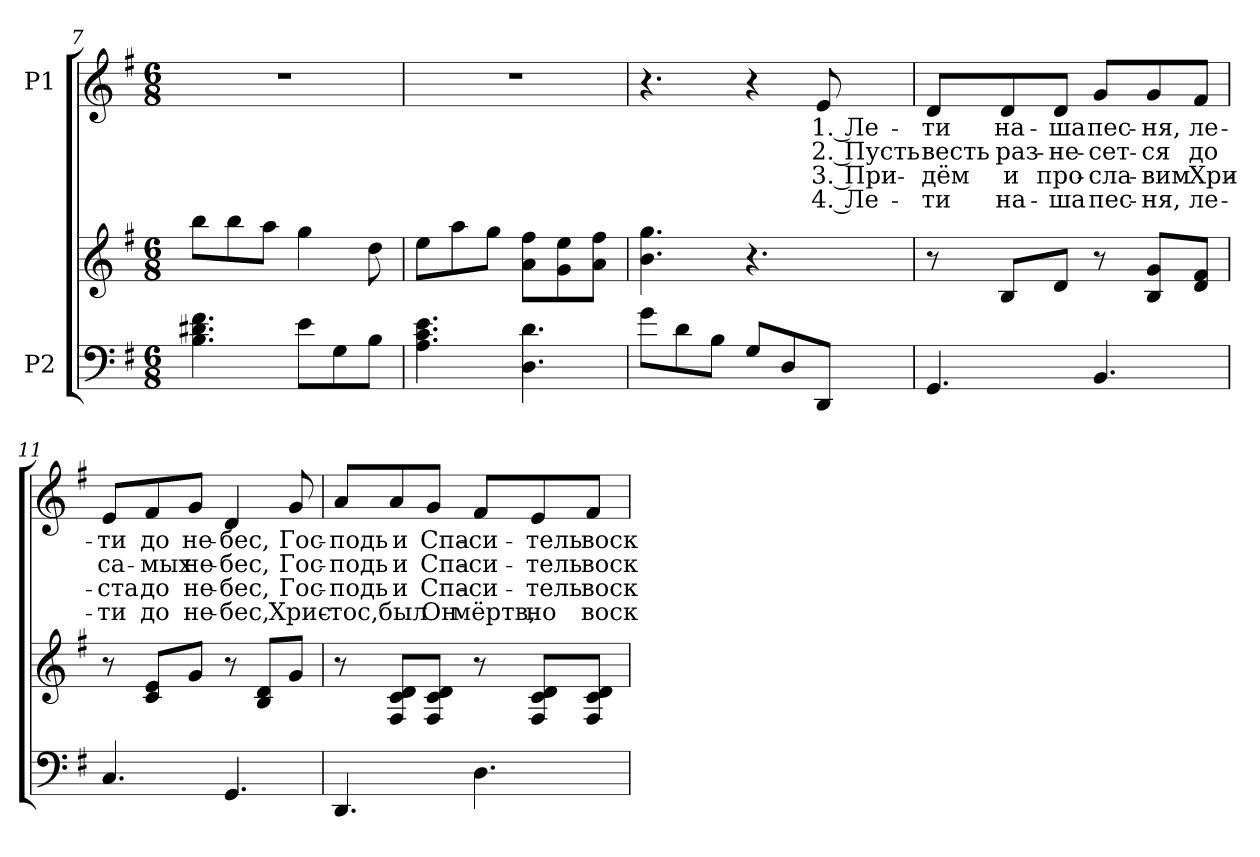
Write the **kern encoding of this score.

**kern	**kern	**kern	**text	**text	**text	**text
*part2	*part2	*part1	*part1	*part1	*part1	*part1
*staff3	*staff2	*staff1	*staff1	*staff1	*staff1	*staff1
*I"P2	*	*I"P1	*	*	*	*
!!LO:LB:g=z
*clefF4	*clefG2	*clefG2	*	*	*	*
*k[f#]	*k[f#]	*k[f#]	*	*	*	*
*G:	*G:	*G:	*	*	*	*
*M6/8	*M6/8	*M6/8	*	*	*	*
=7	=7	=7	=7	=7	=7	=7
!	!	!LO:N:vis=1	!	!	!	!
4.Bi\ 4.d#Xi 4.f#i	8bbi\L	2.r	.	.	.	.
.	8bbi\	.	.	.	.	.
.	8aai\J	.	.	.	.	.
8ei\L	4ggi\	.	.	.	.	.
8Gi\	.	.	.	.	.	.
8Bi\J	8ddi\	.	.	.	.	.
=8	=8	=8	=8	=8	=8	=8
!	!	!LO:N:vis=1	!	!	!	!
4.Ai\ 4.ci 4.ei	8eei\L	2.r	.	.	.	.
.	8aai\	.	.	.	.	.
.	8ggi\J	.	.	.	.	.
4.Di\ 4.di	8ai\ 8ff#iL	.	.	.	.	.
.	8gi\ 8eei	.	.	.	.	.
.	8ai\ 8ff#iJ	.	.	.	.	.
=9	=9	=9	=9	=9	=9	=9
8gi\L	4.bi\ 4.ggi	4.r	.	.	.	.
8di\	.	.	.	.	.	.
8Bi\J	.	.	.	.	.	.
8Gi/L	4.r	4r	.	.	.	.
8Di/	.	.	.	.	.	.
!	!	!	!LO:LY:b:color=#000000	!LO:LY:b:color=#000000	!LO:LY:b:color=#000000	!LO:LY:b:color=#000000
8DDi/J	.	8ei/	1. Ле-	2. Пусть	3. При-	4. Ле-
=10	=10	=10	=10	=10	=10	=10
!	!	!	!LO:LY:b:color=#000000	!LO:LY:b:color=#000000	!LO:LY:b:color=#000000	!LO:LY:b:color=#000000
4.GGi/	8r	8di/L	-ти	весть	-дём	-ти
!	!	!	!LO:LY:b:color=#000000	!LO:LY:b:color=#000000	!LO:LY:b:color=#000000	!LO:LY:b:color=#000000
.	8Bi/L	8di/	на-	раз-	и	на-
!	!	!	!LO:LY:b:color=#000000	!LO:LY:b:color=#000000	!LO:LY:b:color=#000000	!LO:LY:b:color=#000000
.	8di/J	8di/J	-ша	-не-	про-	-ша
!	!	!	!LO:LY:b:color=#000000	!LO:LY:b:color=#000000	!LO:LY:b:color=#000000	!LO:LY:b:color=#000000
4.BBi/	8r	8gi/L	пес-	-сет-	-сла-	пес-
!	!	!	!LO:LY:b:color=#000000	!LO:LY:b:color=#000000	!LO:LY:b:color=#000000	!LO:LY:b:color=#000000
.	8Bi/ 8giL	8gi/	-ня,	-ся	-вим	-ня,
!	!	!	!LO:LY:b:color=#000000	!LO:LY:b:color=#000000	!LO:LY:b:color=#000000	!LO:LY:b:color=#000000
.	8di/ 8f#iJ	8f#i/J	ле-	до	Хри-	ле-
!!LO:LB:g=z
=11	=11	=11	=11	=11	=11	=11
!	!	!	!LO:LY:b:color=#000000	!LO:LY:b:color=#000000	!LO:LY:b:color=#000000	!LO:LY:b:color=#000000
4.Ci/	8r	8ei/L	-ти	са-	-ста	-ти
!	!	!	!LO:LY:b:color=#000000	!LO:LY:b:color=#000000	!LO:LY:b:color=#000000	!LO:LY:b:color=#000000
.	8ci/ 8eiL	8f#i/	до	-мых	до	до
!	!	!	!LO:LY:b:color=#000000	!LO:LY:b:color=#000000	!LO:LY:b:color=#000000	!LO:LY:b:color=#000000
.	8gi/J	8gi/J	не-	не-	не-	не-
!	!	!	!LO:LY:b:color=#000000	!LO:LY:b:color=#000000	!LO:LY:b:color=#000000	!LO:LY:b:color=#000000
4.GGi/	8r	4di/	-бес,	-бес,	-бес,	-бес,
.	8Bi/ 8diL	.	.	.	.	.
!	!	!	!LO:LY:b:color=#000000	!LO:LY:b:color=#000000	!LO:LY:b:color=#000000	!LO:LY:b:color=#000000
.	8gi/J	8gi/	Гос-	Гос-	Гос-	Хрис-
=12	=12	=12	=12	=12	=12	=12
!	!	!	!LO:LY:b:color=#000000	!LO:LY:b:color=#000000	!LO:LY:b:color=#000000	!LO:LY:b:color=#000000
4.DDi/	8r	8ai/L	-подь	-подь	-подь	-тос,
!	!	!	!LO:LY:b:color=#000000	!LO:LY:b:color=#000000	!LO:LY:b:color=#000000	!LO:LY:b:color=#000000
.	8F#i/ 8ci 8diL	8ai/	и	и	и	был
!	!	!	!LO:LY:b:color=#000000	!LO:LY:b:color=#000000	!LO:LY:b:color=#000000	!LO:LY:b:color=#000000
.	8F#i/ 8ci 8diJ	8gi/J	Спа-	Спа-	Спа-	Он
!	!	!	!LO:LY:b:color=#000000	!LO:LY:b:color=#000000	!LO:LY:b:color=#000000	!LO:LY:b:color=#000000
4.Di\	8r	8f#i/L	-си-	-си-	-си-	мёртв,
!	!	!	!LO:LY:b:color=#000000	!LO:LY:b:color=#000000	!LO:LY:b:color=#000000	!LO:LY:b:color=#000000
.	8F#i/ 8ci 8diL	8ei/	-тель	-тель	-тель	но
!	!	!	!LO:LY:b:color=#000000	!LO:LY:b:color=#000000	!LO:LY:b:color=#000000	!LO:LY:b:color=#000000
.	8F#i/ 8ci 8diJ	8f#i/J	воск-	воск-	воск-	воск-
=	=	=	=	=	=	=
*-	*-	*-	*-	*-	*-	*-
